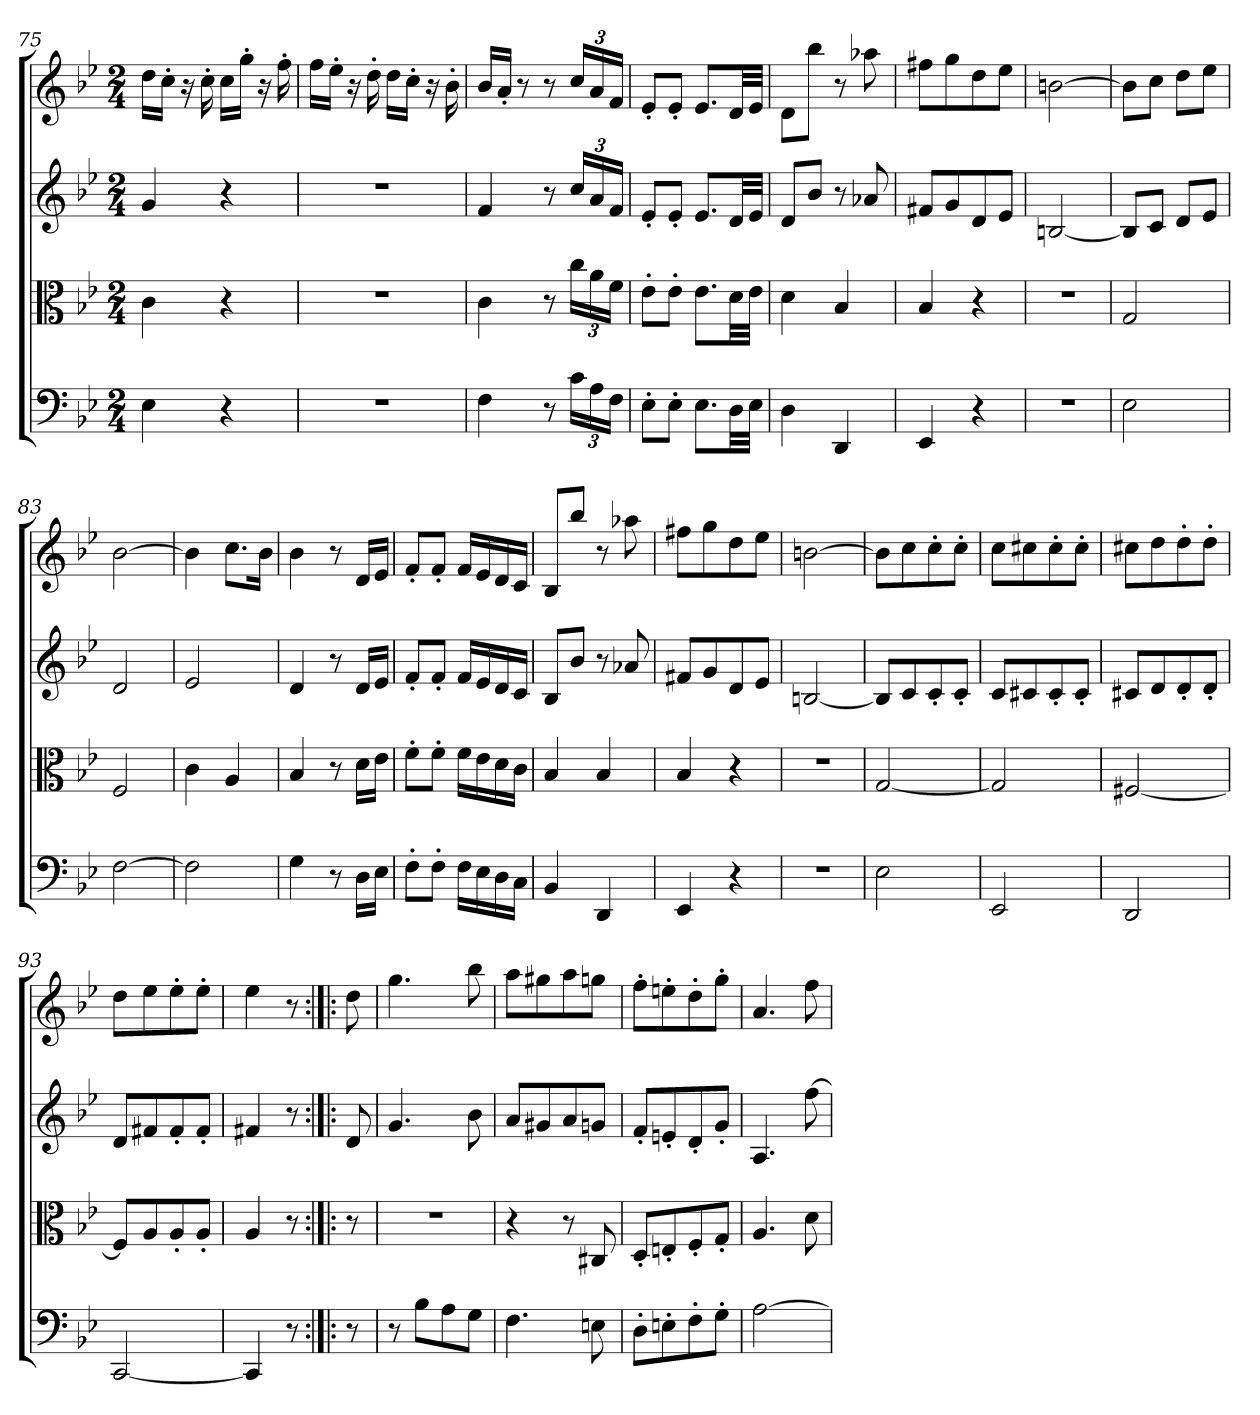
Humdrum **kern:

**kern	**kern	**kern	**kern
*part4	*part3	*part2	*part1
*staff4	*staff3	*staff2	*staff1
*clefF4	*clefC3	*clefG2	*clefG2
*k[b-e-]	*k[b-e-]	*k[b-e-]	*k[b-e-]
*g:	*g:	*g:	*g:
*M2/4	*M2/4	*M2/4	*M2/4
=75	=75	=75	=75
4E-\	4c\	4g/	16dd\LL
.	.	.	16cc'\JJ
.	.	.	16r
.	.	.	16cc'\
4r	4r	4r	16cc\LL
.	.	.	16gg'\JJ
.	.	.	16r
.	.	.	16ff'\
=76	=76	=76	=76
2r	2r	2r	16ff\LL
.	.	.	16ee-'\JJ
.	.	.	16r
.	.	.	16dd'\
.	.	.	16dd\LL
.	.	.	16cc'\JJ
.	.	.	16r
.	.	.	16b-'\
=77	=77	=77	=77
4F\	4c\	4f/	16b-/LL
.	.	.	16a'/JJ
.	.	.	8r
8r	8r	8r	8r
24c\LL	24cc\LL	24cc/LL	24cc/LL
24A\	24a\	24a/	24a/
24F\JJ	24f\JJ	24f/JJ	24f/JJ
=78	=78	=78	=78
8E-'\L	8e-'\L	8e-'/L	8e-'/L
8E-'\J	8e-'\J	8e-'/J	8e-'/J
8.E-\L	8.e-\L	8.e-/L	8.e-/L
32D\LL	32d\LL	32d/LL	32d/LL
32E-\JJJ	32e-\JJJ	32e-/JJJ	32e-/JJJ
=79	=79	=79	=79
4D\	4d\	8d/L	8d\L
.	.	8b-/J	8bb-\J
4DD/	4B-/	8r	8r
.	.	8a-X/	8aa-X\
=80	=80	=80	=80
4EE-/	4B-/	8f#X/L	8ff#X\L
.	.	8g/	8gg\
4r	4r	8d/	8dd\
.	.	8e-/J	8ee-\J
=81	=81	=81	=81
2r	2r	[2Bn/	[2bn\
=82	=82	=82	=82
2E-\	2G/	8B/L]	8b\L]
.	.	8c/J	8cc\J
.	.	8d/L	8dd\L
.	.	8e-/J	8ee-\J
=83	=83	=83	=83
[2F\	2F/	2d/	[2b-\
=84	=84	=84	=84
2F\]	4c\	2e-/	4b-\]
.	4A/	.	8.cc\L
.	.	.	16b-\Jk
=85	=85	=85	=85
4G\	4B-/	4d/	4b-\
8r	8r	8r	8r
16D\LL	16d\LL	16d/LL	16d/LL
16E-\JJ	16e-\JJ	16e-/JJ	16e-/JJ
=86	=86	=86	=86
8F'\L	8f'\L	8f'/L	8f'/L
8F'\J	8f'\J	8f'/J	8f'/J
16F\LL	16f\LL	16f/LL	16f/LL
16E-\	16e-\	16e-/	16e-/
16D\	16d\	16d/	16d/
16C\JJ	16c\JJ	16c/JJ	16c/JJ
=87	=87	=87	=87
4BB-/	4B-/	8B-/L	8B-/L
.	.	8b-/J	8bb-/J
4DD/	4B-/	8r	8r
.	.	8a-X/	8aa-X\
=88	=88	=88	=88
4EE-/	4B-/	8f#X/L	8ff#X\L
.	.	8g/	8gg\
4r	4r	8d/	8dd\
.	.	8e-/J	8ee-\J
=89	=89	=89	=89
2r	2r	[2Bn/	[2bn\
=90	=90	=90	=90
2E-\	[2G/	8B/L]	8b\L]
.	.	8c/	8cc\
.	.	8c'/	8cc'\
.	.	8c'/J	8cc'\J
=91	=91	=91	=91
2EE-/	2G/]	8c/L	8cc\L
.	.	8c#X/	8cc#X\
.	.	8c#'/	8cc#'\
.	.	8c#'/J	8cc#'\J
=92	=92	=92	=92
2DD/	[2F#X/	8c#X/L	8cc#X\L
.	.	8d/	8dd\
.	.	8d'/	8dd'\
.	.	8d'/J	8dd'\J
=93	=93	=93	=93
[2CC/	8F#/L]	8d/L	8dd\L
.	8A/	8f#X/	8ee-\
.	8A'/	8f#'/	8ee-'\
.	8A'/J	8f#'/J	8ee-'\J
=94	=94	=94	=94
4CC/]	4A/	4f#X/	4ee-\
8r	8r	8r	8r
=:|!|:	=:|!|:	=:|!|:	=:|!|:
8r	8r	8d/	8dd\
=95	=95	=95	=95
8r	2r	4.g/	4.gg\
8B-\L	.	.	.
8A\	.	.	.
8G\J	.	8b-\	8bb-\
=96	=96	=96	=96
4.F\	4r	8a/L	8aa\L
.	.	8g#X/	8gg#X\
.	8r	8a/	8aa\
8En\	8C#X/	8gn/J	8ggn\J
=97	=97	=97	=97
8D'\L	8D'/L	8f'/L	8ff'\L
8En'\	8En'/	8en'/	8een'\
8F'\	8F'/	8d'/	8dd'\
8G'\J	8G'/J	8g'/J	8gg'\J
=98	=98	=98	=98
[2A\	4.A/	4.A/	4.a/
.	8d\	[8ff\	8ff\
=	=	=	=
*-	*-	*-	*-
